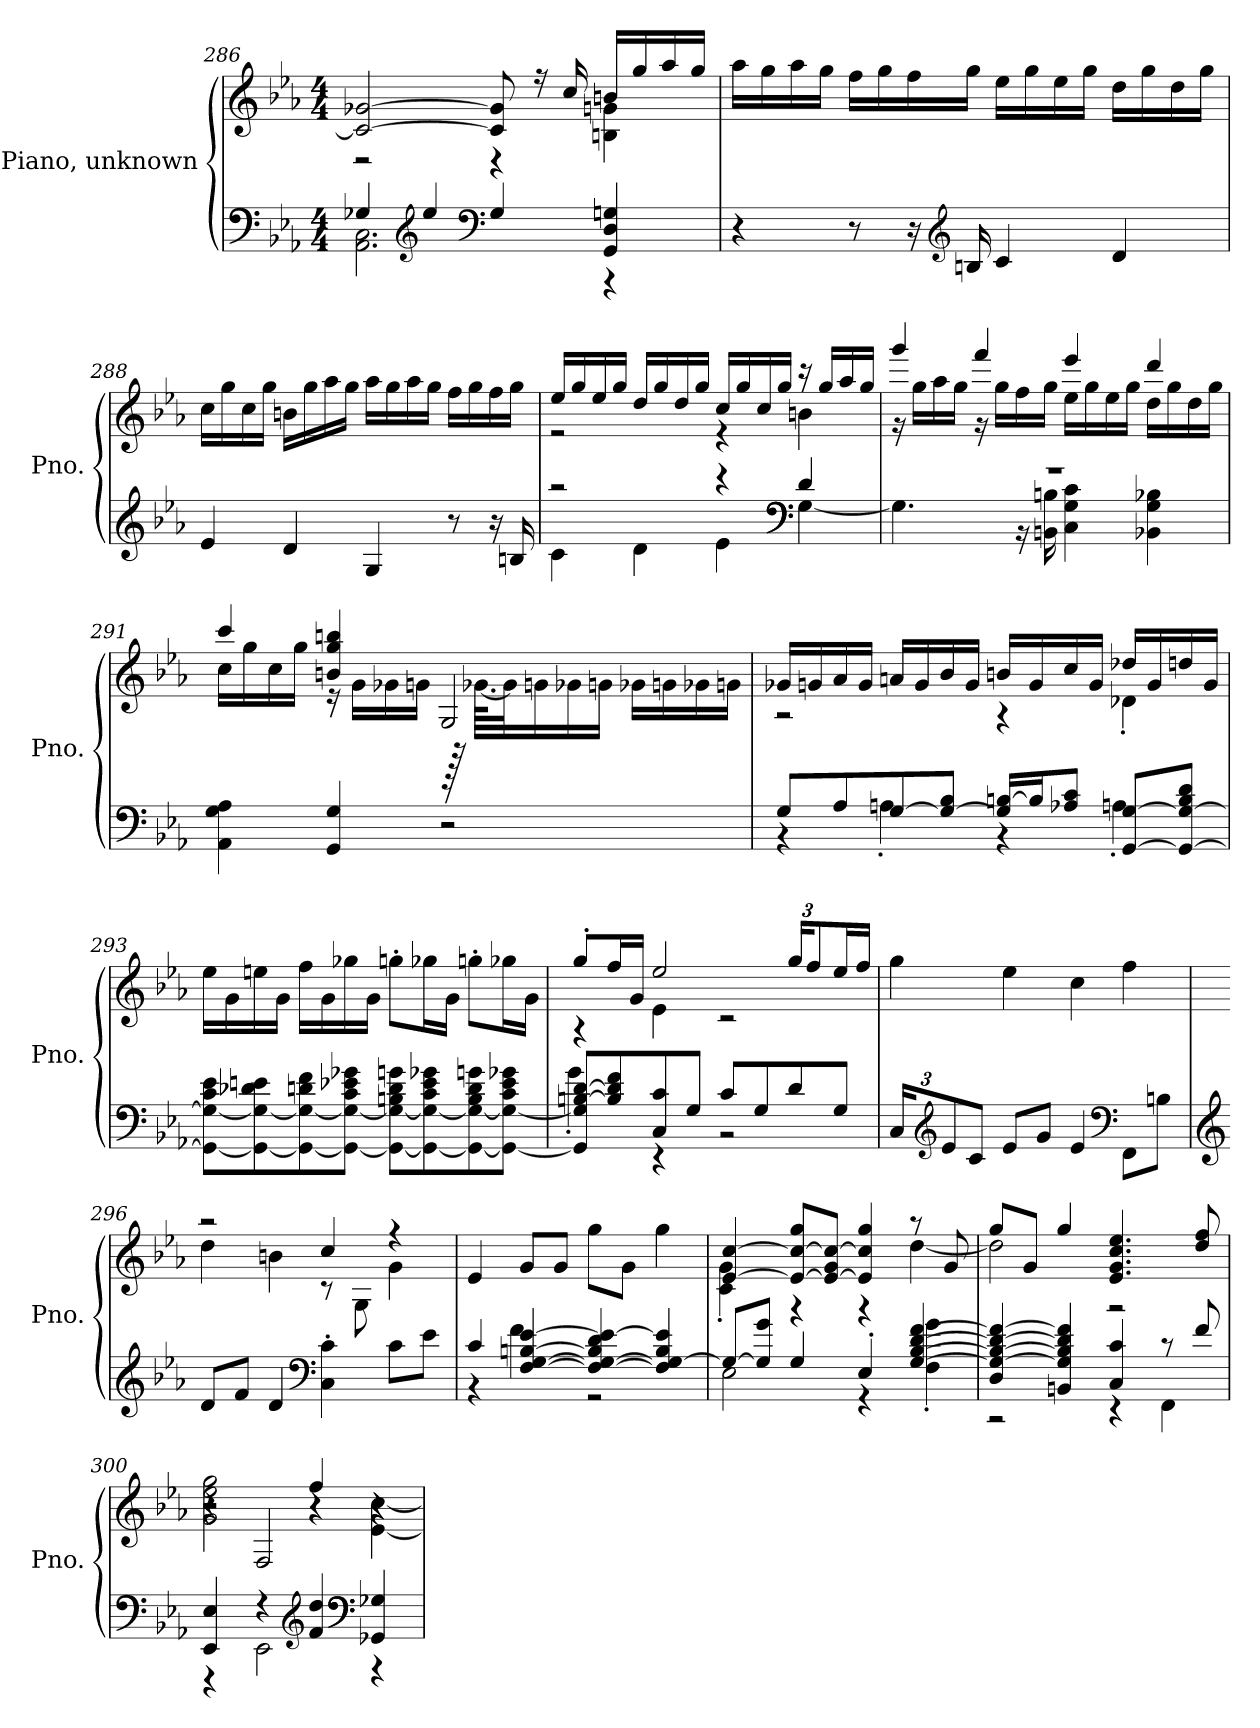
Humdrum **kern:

**kern	**kern
*part1	*part1
*staff2	*staff1
*I"Piano, unknown	*
*I'Pno.	*
!!LO:LB:g=z
*clefF4	*clefG2
*k[b-e-a-]	*k[b-e-a-]
*M4/4	*M4/4
=286	=286
*^	*^
4G-X/	2.AA-\ 2.C\	2c/_ [2g-X/	2r
*clefG2	*	*	*
4ee-/	.	.	.
*clefF4	*	*	*
4G-/	.	8c/] 8g-/]	4r
.	.	16r	.
.	.	16cc/	.
4GG/ 4D/ 4Gn/	4r	16bn/LL	4Bn\ 4gn\
.	.	16gg/	.
.	.	16aa-/	.
.	.	16gg/JJ	.
*v	*v	*	*
*	*v	*v
=287	=287
4r	16aa-\LL
.	16gg\
.	16aa-\
.	16gg\JJ
8r	16ff\LL
.	16gg\
16r	16ff\
*clefG2	*
16Bn/	16gg\JJ
4c/	16ee-\LL
.	16gg\
.	16ee-\
.	16gg\JJ
4d/	16dd\LL
.	16gg\
.	16dd\
.	16gg\JJ
!!LO:PB:g=z
=288	=288
4e-/	16cc\LL
.	16gg\
.	16cc\
.	16gg\JJ
4d/	16bn\LL
.	16gg\
.	16aa-\
.	16gg\JJ
4G/	16aa-\LL
.	16gg\
.	16aa-\
.	16gg\JJ
8r	16ff\LL
.	16gg\
16r	16ff\
16Bn/	16gg\JJ
=289	=289
*^	*^
2r	4c\	16ee-/LL	2r
.	.	16gg/	.
.	.	16ee-/	.
.	.	16gg/JJ	.
.	4d\	16dd/LL	.
.	.	16gg/	.
.	.	16dd/	.
.	.	16gg/JJ	.
4r	4e-\	16cc/LL	4r
.	.	16gg/	.
.	.	16cc/	.
.	.	16gg/JJ	.
*clefF4	*	*	*
4d/	[4G\	16r	4bn\
.	.	16gg/LL	.
.	.	16aa-/	.
.	.	16gg/JJ	.
!!LO:LB:g=z	!!
=290	=290	=290	=290
1r	4.G\]	4ggg/	16r
.	.	.	16gg\LL
.	.	.	16aa-\
.	.	.	16gg\JJ
.	.	4fff/	16r
.	.	.	16gg\LL
.	16r	.	16ff\
.	16BBn\ 16Bn\	.	16gg\JJ
.	4C\ 4G\ 4c\	4eee-/	16ee-\LL
.	.	.	16gg\
.	.	.	16ee-\
.	.	.	16gg\JJ
.	4BB-X\ 4G\ 4B-X\	4ddd/	16dd\LL
.	.	.	16gg\
.	.	.	16dd\
.	.	.	16gg\JJ
*v	*v	*	*
=291	=291	=291
4AA-\ 4G\ 4A-\	4ccc/	16cc\LL
.	.	16gg\
.	.	16cc\
.	.	16gg\JJ
4GG/ 4G/	4bn/ 4gg/ 4bbn/	16r
.	.	16g\LL
.	.	16g-X\
.	.	16gn\JJ
2r	2G/	128r
.	.	[64.g-X\KLLL
.	.	32g-\J]
.	.	16gn\
.	.	16g-X\
.	.	16gn\JJ
.	.	16g-X\LL
.	.	16gn\
.	.	16g-X\
.	.	16gn\JJ
!!LO:LB:g=z	!!
=292	=292	=292
*^	*	*
8G/L	4r	16g-X/LL	2r
.	.	16gn/	.
8A-/	.	16a-/	.
.	.	16g/JJ	.
[8G/	4An'\	16an/LL	.
.	.	16g/	.
8G/_ 8B-/J	.	16b-/	.
.	.	16g/JJ	.
16G/] [16Bn/LL	4r	16bn/LL	4r
16B/J]	.	16g/	.
8A-X/ 8c/J	.	16cc/	.
.	.	16g/JJ	.
[8GG/ [8G/L	4An'\	16dd-X/LL	4d-X'\
.	.	16g/	.
8GG/_ 8G/_ 8B/ 8d/J	.	16ddn/	.
.	.	16g/JJ	.
*v	*v	*	*
*	*v	*v
=293	=293
8GG\_ 8G\_ 8c\ 8e-\L	16ee-\LL
.	16g\
8GG\_ 8G\_ 8d-X\ 8en\	16een\
.	16g\JJ
8GG\_ 8G\_ 8dn\ 8f\	16ff\LL
.	16g\
8GG\_ 8G\_ 8c\ 8e-X\ 8g-X\J	16gg-X\
.	16g\JJ
8GG\_ 8G\_ 8Bn\ 8d\ 8gn\L	8ggn'\L
8GG\_ 8G\_ 8c\ 8e-\ 8g-X\	16gg-X\L
.	16g\JJ
8GG\_ 8G\_ 8B\ 8d\ 8gn\	8ggn'\L
8GG\_ 8G\_ 8c\ 8e-\ 8g-X\J	16gg-X\L
.	16g\JJ
!!LO:LB:g=z
=294	=294
*^	*^
8GG/] 8G/] [8Bn/ [8d/L	4g'\	8gg'/L	4r
8B/] 8d/] 8f/	.	16ff/L	.
.	.	16g/JJ	.
8C/ 8c/	4r	2ee-/	4e-\
8G/J	.	.	.
8c/L	2r	.	2r
8G/	.	.	.
*	*	*Xbrackettup	*
8d/	.	24gg/KL	.
.	.	12ff/	.
8G/J	.	16ee-/L	.
.	.	16ff/JJ	.
*v	*v	*	*
*	*v	*v
=295	=295
*Xbrackettup	*
24C/KL	4gg\
*clefG2	*
12e-/	.
8c/J	.
8e-/L	4ee-\
8g/J	.
4e-/	4cc\
*clefF4	*
8FF\L	4ff\
8Bn\J	.
=296	=296
*clefG2	*
*	*^
8d/L	2r	4dd\
8f/J	.	.
4d/	.	4bn\
*clefF4	*	*
4C\' 4c\'	4cc/	8r
.	.	8G\
8c\L	4r	4g\
8e-\J	.	.
*	*v	*v
!!LO:LB:g=z
=297	=297
*^	*
4c/	4r	4e-/
[4F/ [4G/ [4Bn/ [4e-/	4f\	8g/L
.	.	8g/J
4F/_ 4G/_ 4B/] 4d/ 4e-/_	2r	8gg\L
.	.	8g\J
4F/] 4G/_ 4B/ 4e-/]	.	4gg\
=298	=298	=298
*	*	*^
8G/L_	2E-\	[4e-/ [4cc/	4c\' 4g\'
8G/] 8g/J	.	.	.
4G/	.	8e-/_ 8cc/_ 8gg/L	4r
.	.	8e-/_ 8g/ 8cc/_J	.
4E-'/	4r	4e-/] 4cc/] 4gg/	4r
[4G/ [4B-/ [4d/ [4f/	4F\' 4g\'	8r	[4dd\
.	.	8g/	.
=299	=299	=299	=299
4D/ 4G/_ 4B-/_ 4d/_ 4f/_	2r	8gg/L	2dd\]
.	.	8g/J	.
4BBn/ 4G/] 4B-/] 4d/] 4f/]	.	4gg/	.
4C/ 4c/	4r	4.e-/ 4.g/ 4.cc/ 4.ee-/	2r
8r	4FF\	.	.
8f/	.	8dd/ 8ff/	.
=300	=300	=300	=300
*	*	*	*^
4EE-/ 4E-/	4r	2r	2g\ 2ee-\ 2gg\	4r
4r	2EE-\	.	.	2F/
*clefG2	*	*	*	*
4f/ 4dd/	.	4ff/	4r	.
*clefF4	*	*	*	*
4GG-X/ 4G-X/	4r	4r	[4e-\ [4cc\	4r
*v	*v	*	*	*
*	*v	*v	*v
=	=
*-	*-
